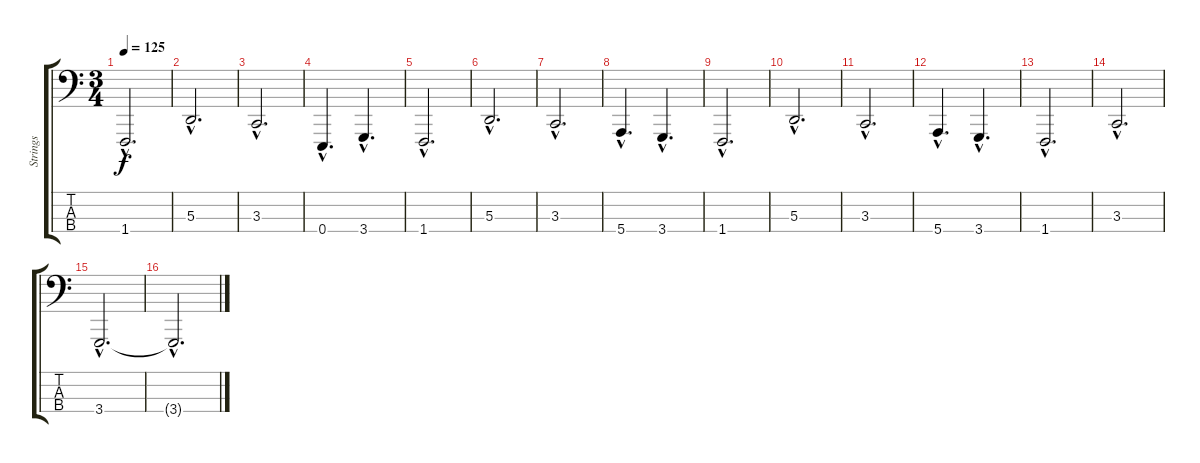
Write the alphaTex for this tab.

\track ("Strings" "Strings") {instrument stringensemble1}
\staff {score tabs}
\tuning (G2 D2 A1 E1) {hide}
\ts (3 4)
\tempo 125
\clef f4
\ks c
1.4{hac}.2{d dy f} |
5.3{hac}.2{d} |
3.3{hac}.2{d} |
0.4{hac}.4{d} 3.4{hac}.4{d} |
1.4{hac}.2{d} |
5.3{hac}.2{d} |
3.3{hac}.2{d} |
5.4{hac}.4{d} 3.4{hac}.4{d} |
1.4{hac}.2{d} |
5.3{hac}.2{d} |
3.3{hac}.2{d} |
5.4{hac}.4{d} 3.4{hac}.4{d} |
1.4{hac}.2{d} |
3.3{hac}.2{d} |
3.4{hac}.2{d} |
3.4{hac t}.2{d}
